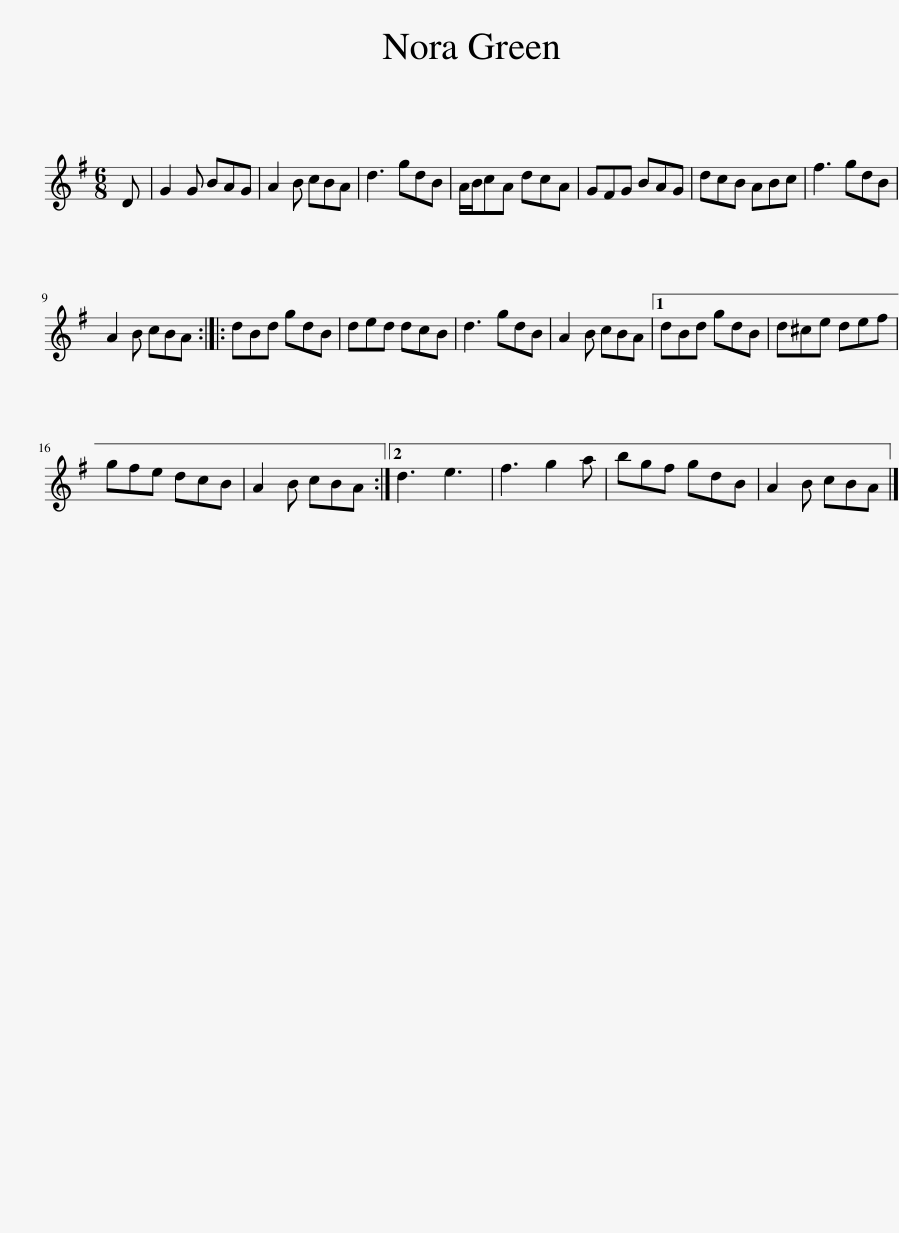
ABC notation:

X:1
L:1/8
M:6/8
I:linebreak $
K:G
V:1 treble
V:1
 D | G2 G BAG | A2 B cBA | d3 gdB | A/B/cA dcA | %5
 GFG BAG | dcB ABc | f3 gdB |$ A2 B cBA :: dBd gdB | %10
 ded dcB | d3 gdB | A2 B cBA |1 dBd gdB | d^ce def |$ %15
 gfe dcB | A2 B cBA :|2 d3 e3 | f3 g2 a | bgf gdB | %20
 A2 B cBA |] %21
